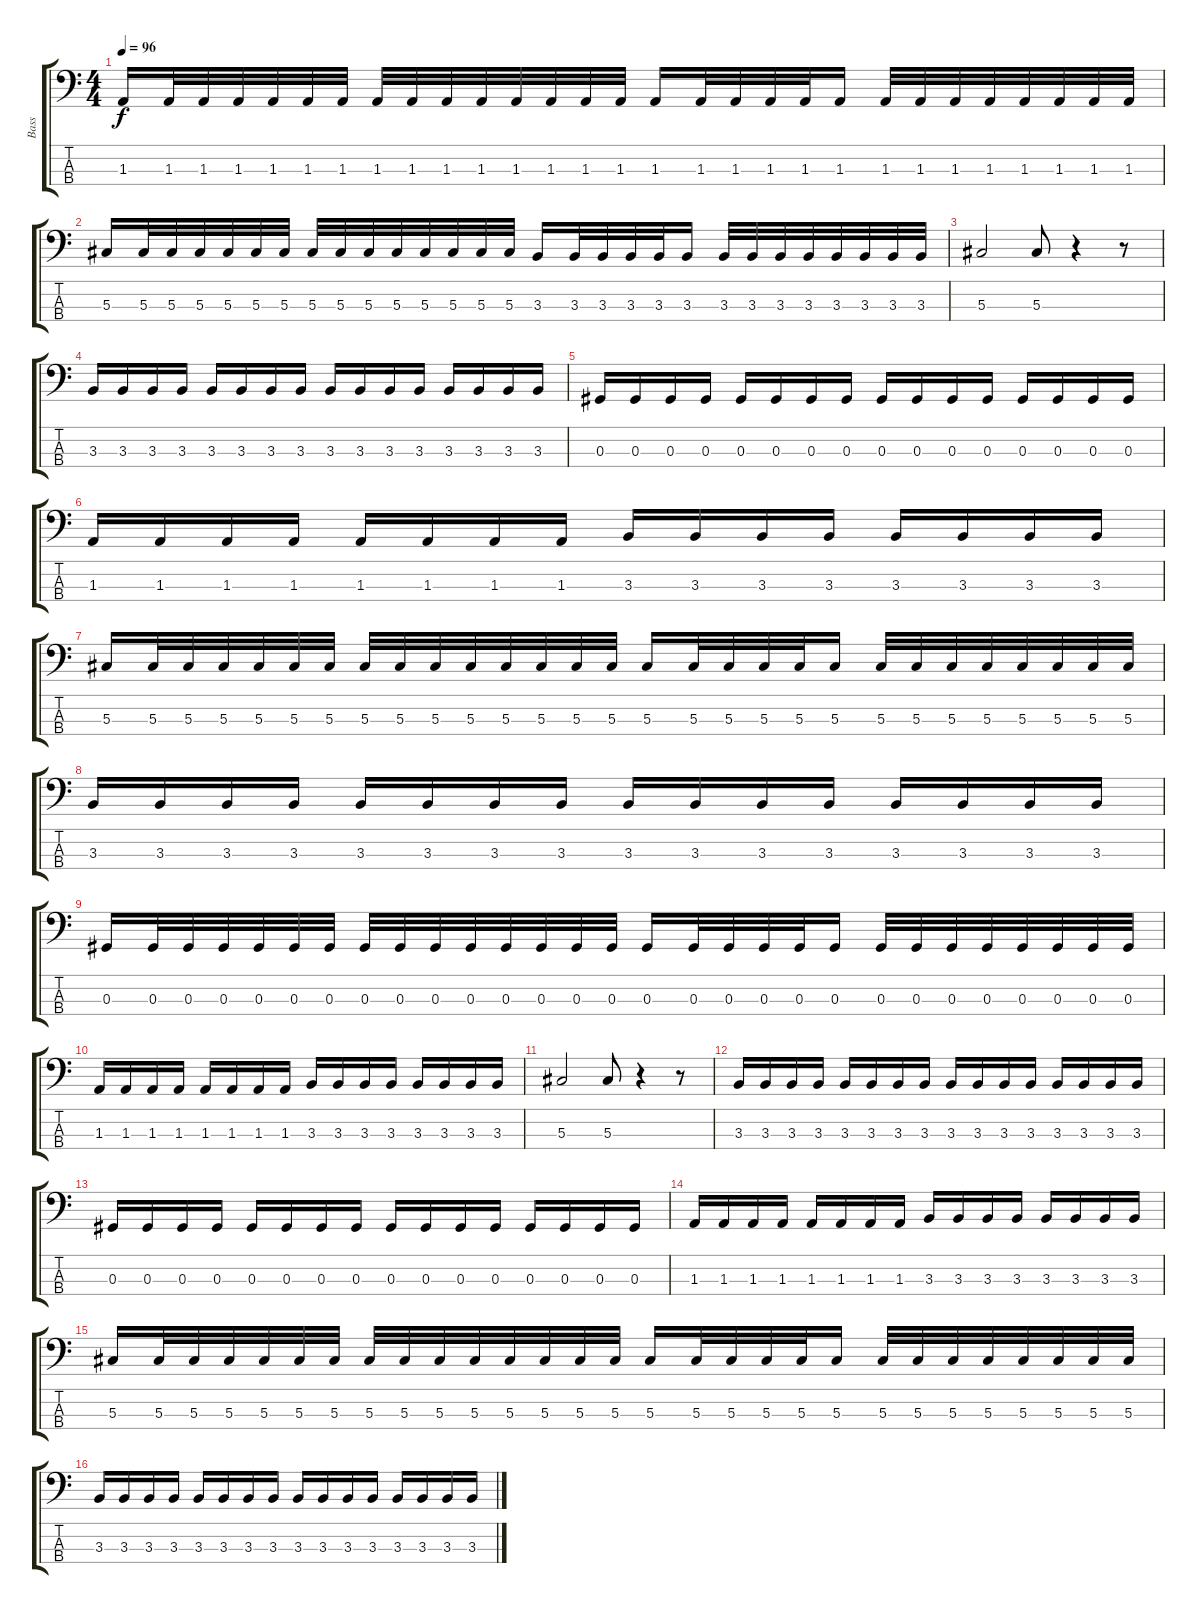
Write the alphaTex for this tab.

\track ("Bass" "Bass") {instrument electricbassfinger}
\staff {score tabs}
\tuning (Gb2 Db2 Ab1 Eb1) {hide}
\ts (4 4)
\tempo 96
\clef f4
\ks c
1.3.16{dy f} 1.3.32 1.3.32 1.3.32 1.3.32 1.3.32 1.3.32 1.3.32 1.3.32 1.3.32 1.3.32 1.3.32 1.3.32 1.3.32 1.3.32 1.3.16 1.3.32 1.3.32 1.3.32 1.3.32 1.3.16 1.3.32 1.3.32 1.3.32 1.3.32 1.3.32 1.3.32 1.3.32 1.3.32 |
5.3.16 5.3.32 5.3.32 5.3.32 5.3.32 5.3.32 5.3.32 5.3.32 5.3.32 5.3.32 5.3.32 5.3.32 5.3.32 5.3.32 5.3.32 3.3.16 3.3.32 3.3.32 3.3.32 3.3.32 3.3.16 3.3.32 3.3.32 3.3.32 3.3.32 3.3.32 3.3.32 3.3.32 3.3.32 |
\section ("" "")
5.3.2 5.3.8 r.4 r.8 |
3.3.16 3.3.16 3.3.16 3.3.16 3.3.16 3.3.16 3.3.16 3.3.16 3.3.16 3.3.16 3.3.16 3.3.16 3.3.16 3.3.16 3.3.16 3.3.16 |
0.3.16 0.3.16 0.3.16 0.3.16 0.3.16 0.3.16 0.3.16 0.3.16 0.3.16 0.3.16 0.3.16 0.3.16 0.3.16 0.3.16 0.3.16 0.3.16 |
1.3.16 1.3.16 1.3.16 1.3.16 1.3.16 1.3.16 1.3.16 1.3.16 3.3.16 3.3.16 3.3.16 3.3.16 3.3.16 3.3.16 3.3.16 3.3.16 |
5.3.16 5.3.32 5.3.32 5.3.32 5.3.32 5.3.32 5.3.32 5.3.32 5.3.32 5.3.32 5.3.32 5.3.32 5.3.32 5.3.32 5.3.32 5.3.16 5.3.32 5.3.32 5.3.32 5.3.32 5.3.16 5.3.32 5.3.32 5.3.32 5.3.32 5.3.32 5.3.32 5.3.32 5.3.32 |
3.3.16 3.3.16 3.3.16 3.3.16 3.3.16 3.3.16 3.3.16 3.3.16 3.3.16 3.3.16 3.3.16 3.3.16 3.3.16 3.3.16 3.3.16 3.3.16 |
0.3.16 0.3.32 0.3.32 0.3.32 0.3.32 0.3.32 0.3.32 0.3.32 0.3.32 0.3.32 0.3.32 0.3.32 0.3.32 0.3.32 0.3.32 0.3.16 0.3.32 0.3.32 0.3.32 0.3.32 0.3.16 0.3.32 0.3.32 0.3.32 0.3.32 0.3.32 0.3.32 0.3.32 0.3.32 |
1.3.16 1.3.16 1.3.16 1.3.16 1.3.16 1.3.16 1.3.16 1.3.16 3.3.16 3.3.16 3.3.16 3.3.16 3.3.16 3.3.16 3.3.16 3.3.16 |
5.3.2 5.3.8 r.4 r.8 |
3.3.16 3.3.16 3.3.16 3.3.16 3.3.16 3.3.16 3.3.16 3.3.16 3.3.16 3.3.16 3.3.16 3.3.16 3.3.16 3.3.16 3.3.16 3.3.16 |
0.3.16 0.3.16 0.3.16 0.3.16 0.3.16 0.3.16 0.3.16 0.3.16 0.3.16 0.3.16 0.3.16 0.3.16 0.3.16 0.3.16 0.3.16 0.3.16 |
1.3.16 1.3.16 1.3.16 1.3.16 1.3.16 1.3.16 1.3.16 1.3.16 3.3.16 3.3.16 3.3.16 3.3.16 3.3.16 3.3.16 3.3.16 3.3.16 |
5.3.16 5.3.32 5.3.32 5.3.32 5.3.32 5.3.32 5.3.32 5.3.32 5.3.32 5.3.32 5.3.32 5.3.32 5.3.32 5.3.32 5.3.32 5.3.16 5.3.32 5.3.32 5.3.32 5.3.32 5.3.16 5.3.32 5.3.32 5.3.32 5.3.32 5.3.32 5.3.32 5.3.32 5.3.32 |
3.3.16 3.3.16 3.3.16 3.3.16 3.3.16 3.3.16 3.3.16 3.3.16 3.3.16 3.3.16 3.3.16 3.3.16 3.3.16 3.3.16 3.3.16 3.3.16
